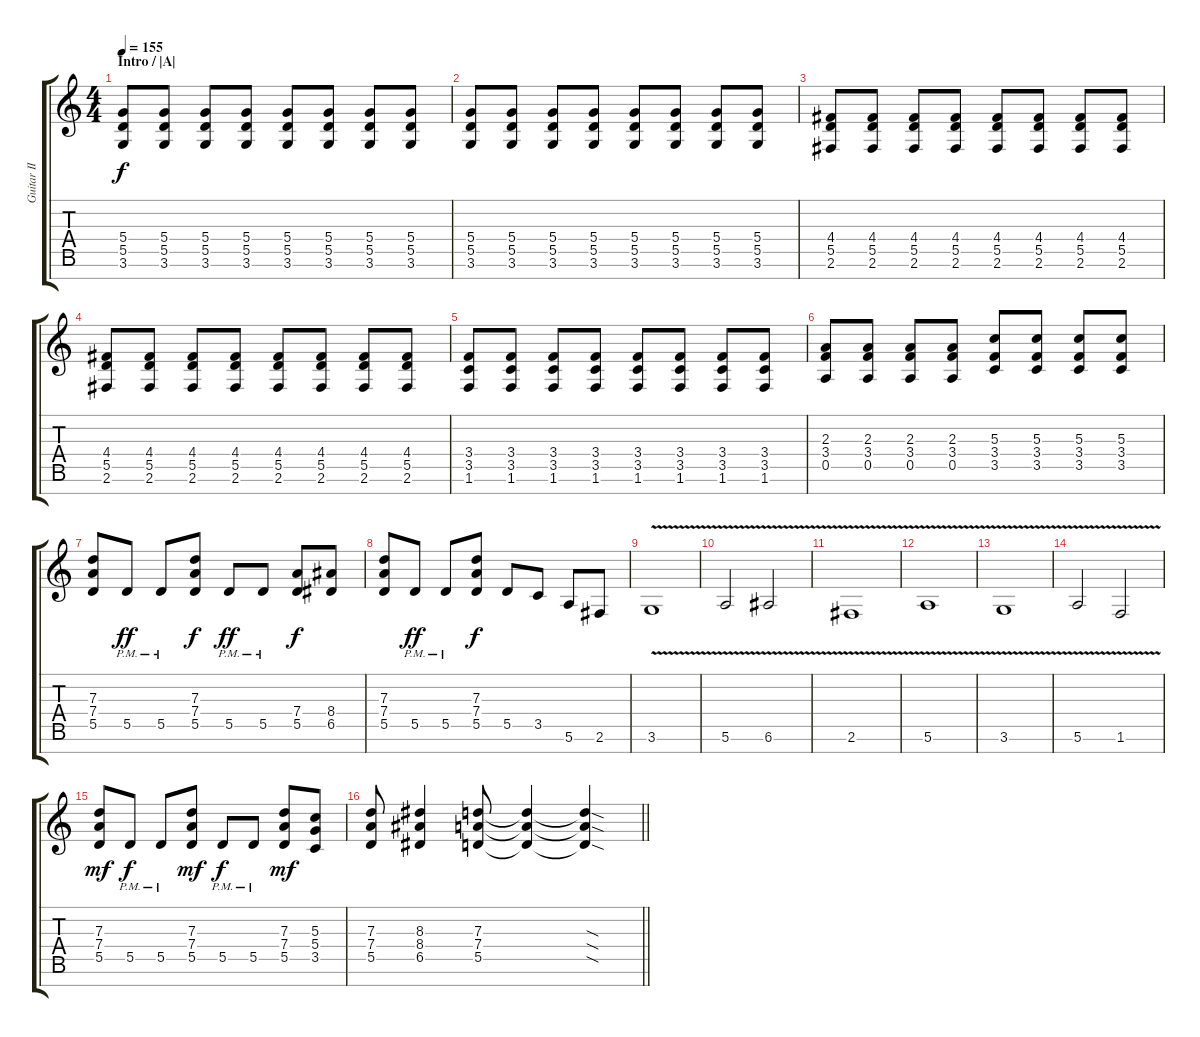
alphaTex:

\track ("Guitar II" "Guitar II") {instrument distortionguitar}
\staff {score tabs}
\tuning (E4 B3 G3 D3 A2 E2 B1) {hide}
\ts (4 4)
\section ("" "Intro / |A|")
\tempo 155
\clef g2
\ks c
(5.4 5.5 3.6).8{dy f instrument distortionguitar} (5.4 5.5 3.6).8 (5.4 5.5 3.6).8 (5.4 5.5 3.6).8 (5.4 5.5 3.6).8 (5.4 5.5 3.6).8 (5.4 5.5 3.6).8 (5.4 5.5 3.6).8 |
(5.4 5.5 3.6).8 (5.4 5.5 3.6).8 (5.4 5.5 3.6).8 (5.4 5.5 3.6).8 (5.4 5.5 3.6).8 (5.4 5.5 3.6).8 (5.4 5.5 3.6).8 (5.4 5.5 3.6).8 |
(4.4 5.5 2.6).8 (4.4 5.5 2.6).8 (4.4 5.5 2.6).8 (4.4 5.5 2.6).8 (4.4 5.5 2.6).8 (4.4 5.5 2.6).8 (4.4 5.5 2.6).8 (4.4 5.5 2.6).8 |
(4.4 5.5 2.6).8 (4.4 5.5 2.6).8 (4.4 5.5 2.6).8 (4.4 5.5 2.6).8 (4.4 5.5 2.6).8 (4.4 5.5 2.6).8 (4.4 5.5 2.6).8 (4.4 5.5 2.6).8 |
(3.4 3.5 1.6).8 (3.4 3.5 1.6).8 (3.4 3.5 1.6).8 (3.4 3.5 1.6).8 (3.4 3.5 1.6).8 (3.4 3.5 1.6).8 (3.4 3.5 1.6).8 (3.4 3.5 1.6).8 |
(2.3 3.4 0.5).8 (2.3 3.4 0.5).8 (2.3 3.4 0.5).8 (2.3 3.4 0.5).8 (5.3 3.4 3.5).8 (5.3 3.4 3.5).8 (5.3 3.4 3.5).8 (5.3 3.4 3.5).8 |
(7.3 7.4 5.5).8 5.5{pm}.8{dy ff} 5.5{pm}.8 (7.3 7.4 5.5).8{dy f} 5.5{pm}.8{dy ff} 5.5{pm}.8 (7.4 5.5).8{dy f} (8.4 6.5).8 |
(7.3 7.4 5.5).8 5.5{pm}.8{dy ff} 5.5{pm}.8 (7.3 7.4 5.5).8{dy f} 5.5.8 3.5.8 5.6.8 2.6.8 |
3.6{v}.1{volume 16} |
5.6{v}.2 6.6{v}.2 |
2.6{v}.1 |
5.6{v}.1 |
3.6{v}.1 |
5.6{v}.2 1.6{v}.2 |
(7.3 7.4 5.5).8{dy mf volume 13} 5.5{pm}.8{dy f} 5.5{pm}.8 (7.3 7.4 5.5).8{dy mf} 5.5{pm}.8{dy f} 5.5{pm}.8 (7.3 7.4 5.5).8{dy mf} (5.3 5.4 3.5).8 |
\barLineRight lightlight
(7.3 7.4 5.5).8 (8.3 8.4 6.5).4 (7.3 7.4 5.5).8 (7.3{t} 7.4{t} 5.5{t}).4 (7.3{sod t} 7.4{sod t} 5.5{sod t}).4
